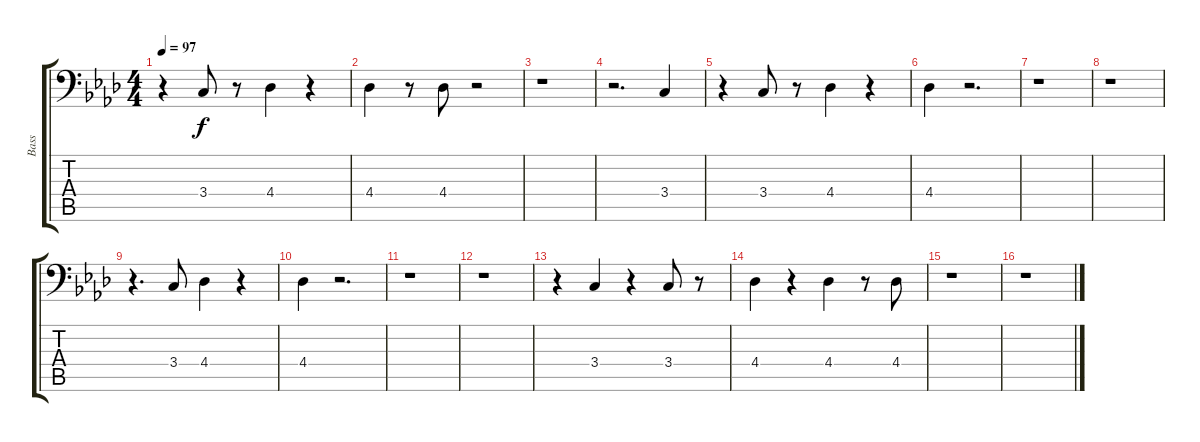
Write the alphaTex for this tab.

\track ("Bass" "Bass") {instrument electricbassfinger}
\staff {score tabs}
\tuning (C3 G2 D2 A1 E1 B0) {hide}
\ts (4 4)
\tempo 97
\clef f4
\ks ab
r.4{dy f} 3.4.8 r.8 4.4.4 r.4 |
4.4.4 r.8 4.4.8 r.2 |
r.1 |
r.2{d} 3.4.4 |
r.4 3.4.8 r.8 4.4.4 r.4 |
4.4.4 r.2{d} |
r.1 |
r.1 |
r.4{d} 3.4.8 4.4.4 r.4 |
4.4.4 r.2{d} |
r.1 |
r.1 |
r.4 3.4.4 r.4 3.4.8 r.8 |
4.4.4 r.4 4.4.4 r.8 4.4.8 |
r.1 |
r.1
